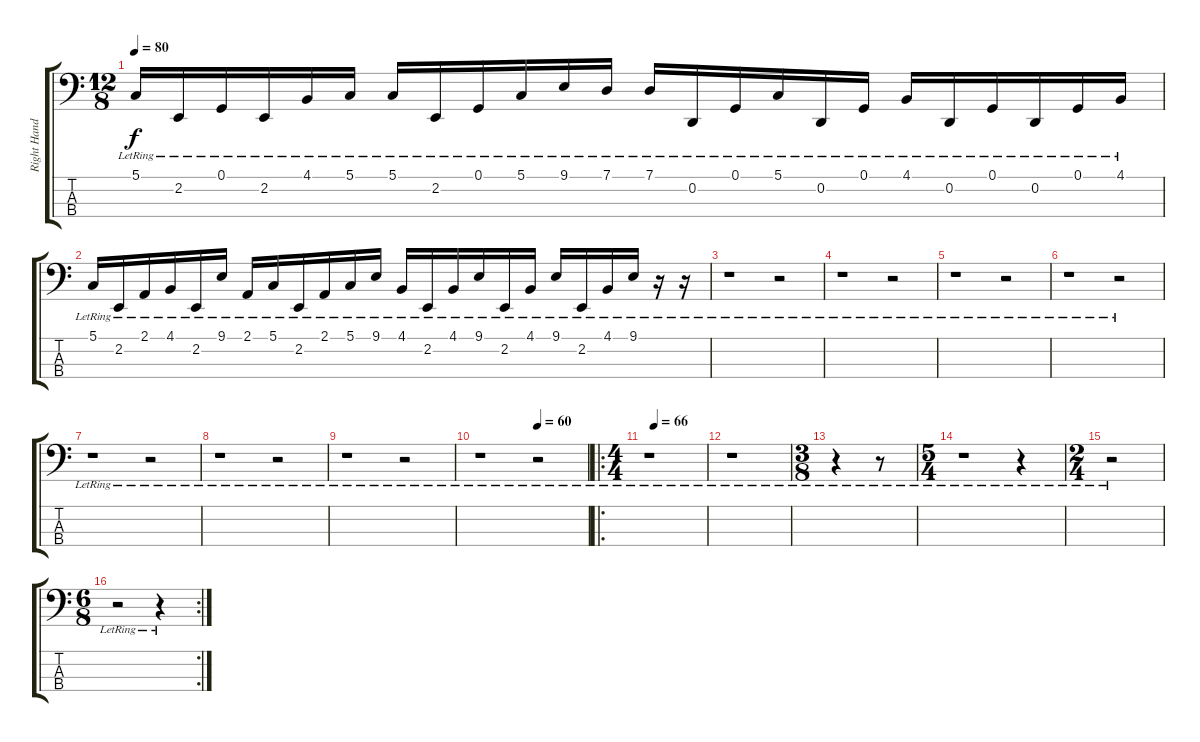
\track ("Right Hand (bis)" "Right Hand") {instrument acousticgrandpiano}
\staff {score tabs}
\tuning (G2 D2 A1 E1) {hide}
\ts (12 8)
\tempo 80
\clef f4
\ks c
5.1{lr}.16{dy f} 2.2{lr}.16 0.1{lr}.16 2.2{lr}.16 4.1{lr}.16 5.1{lr}.16 5.1{lr}.16 2.2{lr}.16 0.1{lr}.16 5.1{lr}.16 9.1{lr}.16 7.1{lr}.16 7.1{lr}.16 0.2{lr}.16 0.1{lr}.16 5.1{lr}.16 0.2{lr}.16 0.1{lr}.16 4.1{lr}.16 0.2{lr}.16 0.1{lr}.16 0.2{lr}.16 0.1{lr}.16 4.1{lr}.16 |
5.1{lr}.16 2.2{lr}.16 2.1{lr}.16 4.1{lr}.16 2.2{lr}.16 9.1{lr}.16 2.1{lr}.16 5.1{lr}.16 2.2{lr}.16 2.1{lr}.16 5.1{lr}.16 9.1{lr}.16 4.1{lr}.16 2.2{lr}.16 4.1{lr}.16 9.1{lr}.16 2.2{lr}.16 4.1{lr}.16 9.1{lr}.16 2.2{lr}.16 4.1{lr}.16 9.1{lr}.16 r.16 r.16 |
r.1 r.2 |
r.1 r.2 |
r.1 r.2 |
r.1 r.2 |
r.1 r.2 |
r.1 r.2 |
r.1 r.2 |
\tempo (60 0.5416666666666666)
r.1 r.2 |
\ro
\ts (4 4)
\tempo (66 0.1)
r.1 |
r.1 |
\ts (3 8)
r.4 r.8 |
\ts (5 4)
r.1 r.4 |
\ts (2 4)
r.2 |
\rc 2
\ts (6 8)
r.2 r.4
